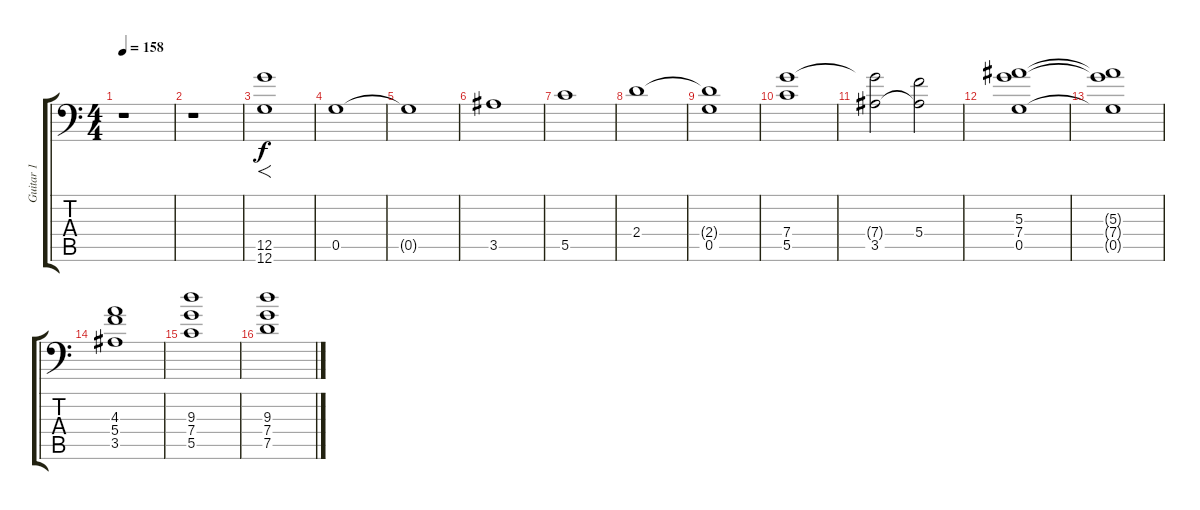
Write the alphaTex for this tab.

\track ("Guitar 1" "Guitar 1") {instrument overdrivenguitar}
\staff {score tabs}
\tuning (D4 A3 F3 C3 G2 G1) {hide}
\ts (4 4)
\tempo 158
\clef f4
\ks c
r.1{dy f} |
r.1 |
(12.5 12.6).1{f} |
0.5.1 |
0.5{t}.1 |
3.5.1 |
5.5.1 |
2.4.1 |
(2.4{t} 0.5).1 |
(7.4 5.5).1 |
(7.4{t} 3.5).2 (5.4 3.5{t}).2 |
(5.3 7.4 0.5).1 |
(5.3{t} 7.4{t} 0.5{t}).1 |
(4.3 5.4 3.5).1 |
(9.3 7.4 5.5).1 |
(9.3 7.4 7.5).1
